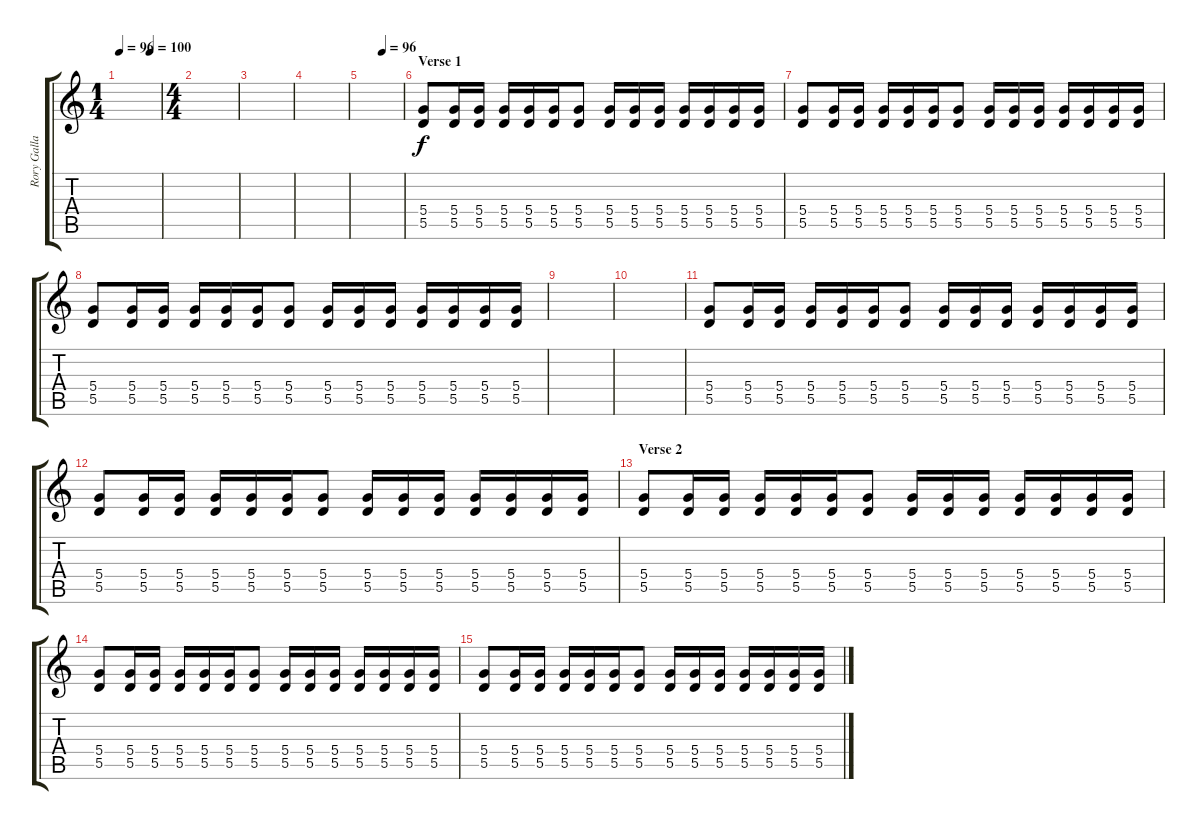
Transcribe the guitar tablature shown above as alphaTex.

\track ("Rory Gallagher" "Rory Galla") {instrument acousticguitarsteel}
\staff {score tabs}
\tuning (E4 B3 G3 D3 A2 E2) {hide}
\ts (1 4)
\tempo 96
\tempo (100 0.75)
\tempo 96
\clef g2
\ks c
|
\ts (4 4)
|
|
|
\tempo (96 0.5)
|
\section ("" "Verse 1")
(5.4 5.5).8 (5.4 5.5).16 (5.4 5.5).16 (5.4 5.5).16 (5.4 5.5).16 (5.4 5.5).16 (5.4 5.5).8 (5.4 5.5).16 (5.4 5.5).16 (5.4 5.5).16 (5.4 5.5).16 (5.4 5.5).16 (5.4 5.5).16 (5.4 5.5).16 |
(5.4 5.5).8 (5.4 5.5).16 (5.4 5.5).16 (5.4 5.5).16 (5.4 5.5).16 (5.4 5.5).16 (5.4 5.5).8 (5.4 5.5).16 (5.4 5.5).16 (5.4 5.5).16 (5.4 5.5).16 (5.4 5.5).16 (5.4 5.5).16 (5.4 5.5).16 |
(5.4 5.5).8 (5.4 5.5).16 (5.4 5.5).16 (5.4 5.5).16 (5.4 5.5).16 (5.4 5.5).16 (5.4 5.5).8 (5.4 5.5).16 (5.4 5.5).16 (5.4 5.5).16 (5.4 5.5).16 (5.4 5.5).16 (5.4 5.5).16 (5.4 5.5).16 |
|
|
(5.4 5.5).8 (5.4 5.5).16 (5.4 5.5).16 (5.4 5.5).16 (5.4 5.5).16 (5.4 5.5).16 (5.4 5.5).8 (5.4 5.5).16 (5.4 5.5).16 (5.4 5.5).16 (5.4 5.5).16 (5.4 5.5).16 (5.4 5.5).16 (5.4 5.5).16 |
(5.4 5.5).8 (5.4 5.5).16 (5.4 5.5).16 (5.4 5.5).16 (5.4 5.5).16 (5.4 5.5).16 (5.4 5.5).8 (5.4 5.5).16 (5.4 5.5).16 (5.4 5.5).16 (5.4 5.5).16 (5.4 5.5).16 (5.4 5.5).16 (5.4 5.5).16 |
\section ("" "Verse 2")
(5.4 5.5).8 (5.4 5.5).16 (5.4 5.5).16 (5.4 5.5).16 (5.4 5.5).16 (5.4 5.5).16 (5.4 5.5).8 (5.4 5.5).16 (5.4 5.5).16 (5.4 5.5).16 (5.4 5.5).16 (5.4 5.5).16 (5.4 5.5).16 (5.4 5.5).16 |
(5.4 5.5).8 (5.4 5.5).16 (5.4 5.5).16 (5.4 5.5).16 (5.4 5.5).16 (5.4 5.5).16 (5.4 5.5).8 (5.4 5.5).16 (5.4 5.5).16 (5.4 5.5).16 (5.4 5.5).16 (5.4 5.5).16 (5.4 5.5).16 (5.4 5.5).16 |
(5.4 5.5).8 (5.4 5.5).16 (5.4 5.5).16 (5.4 5.5).16 (5.4 5.5).16 (5.4 5.5).16 (5.4 5.5).8 (5.4 5.5).16 (5.4 5.5).16 (5.4 5.5).16 (5.4 5.5).16 (5.4 5.5).16 (5.4 5.5).16 (5.4 5.5).16
